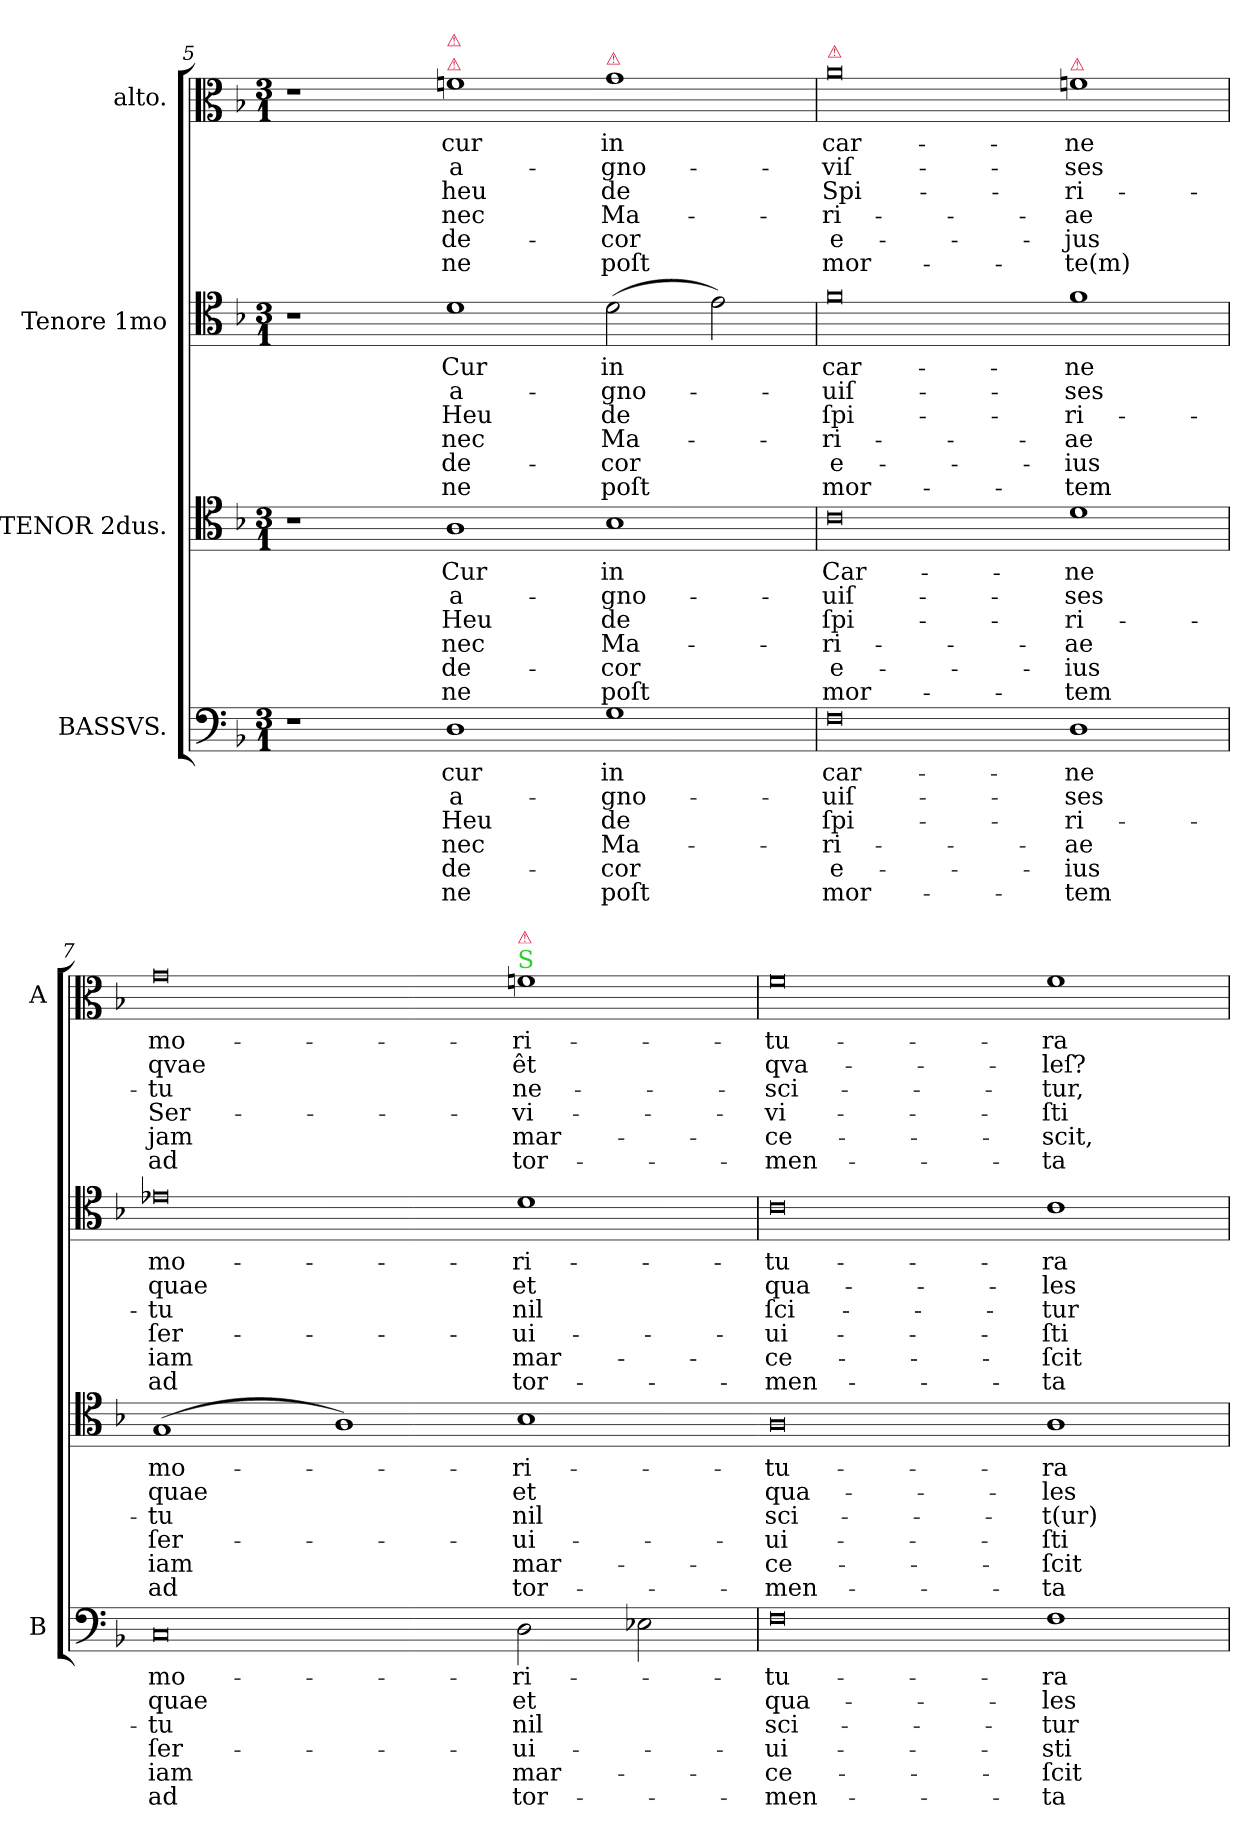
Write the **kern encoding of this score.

**kern	**text	**text	**text	**text	**text	**text	**kern	**text	**text	**text	**text	**text	**text	**kern	**text	**text	**text	**text	**text	**text	**kern	**text	**text	**text	**text	**text	**text
*part4	*part4	*part4	*part4	*part4	*part4	*part4	*part3	*part3	*part3	*part3	*part3	*part3	*part3	*part2	*part2	*part2	*part2	*part2	*part2	*part2	*part1	*part1	*part1	*part1	*part1	*part1	*part1
*staff4	*staff4	*staff4	*staff4	*staff4	*staff4	*staff4	*staff3	*staff3	*staff3	*staff3	*staff3	*staff3	*staff3	*staff2	*staff2	*staff2	*staff2	*staff2	*staff2	*staff2	*staff1	*staff1	*staff1	*staff1	*staff1	*staff1	*staff1
*I"BASSVS.	*	*	*	*	*	*	*I"TENOR 2dus.	*	*	*	*	*	*	*I"Tenore 1mo	*	*	*	*	*	*	*I"alto.	*	*	*	*	*	*
*I'B	*	*	*	*	*	*	*	*	*	*	*	*	*	*	*	*	*	*	*	*	*I'A	*	*	*	*	*	*
*clefF4	*	*	*	*	*	*	*clefC4	*	*	*	*	*	*	*clefC4	*	*	*	*	*	*	*clefC3	*	*	*	*	*	*
*k[b-]	*	*	*	*	*	*	*k[b-]	*	*	*	*	*	*	*k[b-]	*	*	*	*	*	*	*k[b-]	*	*	*	*	*	*
*M3/1	*	*	*	*	*	*	*M3/1	*	*	*	*	*	*	*M3/1	*	*	*	*	*	*	*M3/1	*	*	*	*	*	*
=5	=5	=5	=5	=5	=5	=5	=5	=5	=5	=5	=5	=5	=5	=5	=5	=5	=5	=5	=5	=5	=5	=5	=5	=5	=5	=5	=5
1r	.	.	.	.	.	.	1r	.	.	.	.	.	.	1r	.	.	.	.	.	.	1r	.	.	.	.	.	.
!	!	!	!	!	!	!	!	!	!	!	!	!	!	!	!	!	!	!	!	!	!LO:TX:a:color=crimson:t=⚠	!	!	!	!	!	!
!	!	!	!	!	!	!	!	!	!	!	!	!	!	!	!	!	!	!	!	!	!LO:TX:a:color=crimson:t=⚠	!	!	!	!	!	!
1D	cur	a-	Heu	nec	de-	ne	1A	Cur	a-	Heu	nec	de-	ne	1d	Cur	a-	Heu	nec	de-	ne	1fn	cur	a-	heu	nec	de-	ne
!	!	!	!	!	!	!	!	!	!	!	!	!	!	!	!	!	!	!	!	!	!LO:TX:a:color=crimson:t=⚠	!	!	!	!	!	!
1G	in	-gno-	de	Ma-	-cor	poſt	1B-	in	-gno-	de	Ma-	-cor	poſt	(2d\	in	-gno-	de	Ma-	-cor	poſt	1g	in	-gno-	de	Ma-	-cor	poſt
.	.	.	.	.	.	.	.	.	.	.	.	.	.	2e\)	.	.	.	.	.	.	.	.	.	.	.	.	.
=6	=6	=6	=6	=6	=6	=6	=6	=6	=6	=6	=6	=6	=6	=6	=6	=6	=6	=6	=6	=6	=6	=6	=6	=6	=6	=6	=6
!	!	!	!	!	!	!	!	!	!	!	!	!	!	!	!	!	!	!	!	!	!LO:TX:a:color=crimson:t=⚠	!	!	!	!	!	!
0F	car-	-uiſ-	ſpi-	-ri-	e-	mor-	0c	Car-	-uiſ-	ſpi-	-ri-	e-	mor-	0f	car-	-uiſ-	ſpi-	-ri-	e-	mor-	0a	car-	-viſ-	Spi-	-ri-	-e-	mor-
!	!	!	!	!	!	!	!	!	!	!	!	!	!	!	!	!	!	!	!	!	!LO:TX:a:color=crimson:t=⚠	!	!	!	!	!	!
1D	-ne	-ses	-ri-	-ae	-ius	-tem	1d	-ne	-ses	-ri-	-ae	-ius	-tem	1f	-ne	-ses	-ri-	-ae	-ius	-tem	1fn	-ne	-ses	-ri-	-ae	-jus	-te(m)
=7	=7	=7	=7	=7	=7	=7	=7	=7	=7	=7	=7	=7	=7	=7	=7	=7	=7	=7	=7	=7	=7	=7	=7	=7	=7	=7	=7
0C	mo-	quae	-tu	ſer-	-iam	ad	(1G	mo-	quae	-tu	ſer-	-iam	ad	0e-X	mo-	quae	-tu	ſer-	-iam	ad	0g	mo-	qvae	-tu	Ser-	-jam	ad
.	.	.	.	.	.	.	1A)	.	.	.	.	.	.	.	.	.	.	.	.	.	.	.	.	.	.	.	.
!	!	!	!	!	!	!	!	!	!	!	!	!	!	!	!	!	!	!	!	!	!LO:TX:a:color=limegreen:t=S	!	!	!	!	!	!
!	!	!	!	!	!	!	!	!	!	!	!	!	!	!	!	!	!	!	!	!	!LO:TX:a:color=crimson:t=⚠	!	!	!	!	!	!
2D\	-ri-	et	nil	-ui-	mar-	tor-	1B-	-ri-	et	nil	-ui-	mar-	tor-	1d	-ri-	et	nil	-ui-	mar-	tor-	1fn	-ri-	êt	ne-	-vi-	mar-	tor-
2E-X\	.	.	.	.	.	.	.	.	.	.	.	.	.	.	.	.	.	.	.	.	.	.	.	.	.	.	.
=8	=8	=8	=8	=8	=8	=8	=8-	=8	=8	=8	=8	=8	=8	=8	=8	=8	=8	=8	=8	=8	=8	=8	=8	=8	=8	=8	=8
0F	-tu-	qua-	sci-	-ui-	-ce-	-men-	0A	-tu-	qua-	sci-	-ui-	-ce-	-men-	0c	-tu-	qua-	ſci-	-ui-	-ce-	-men-	0f	-tu-	qva-	-sci-	-vi-	-ce-	-men-
1F	-ra	-les	-tur	-sti	-ſcit	-ta	1A	-ra	-les	-t(ur)	-ſti	-ſcit	-ta	1c	-ra	-les	-tur	-ſti	-ſcit	-ta	1f	-ra	-leſ?	-tur,	-ſti	-scit,	-ta
=	=	=	=	=	=	=	=	=	=	=	=	=	=	=	=	=	=	=	=	=	=	=	=	=	=	=	=
*-	*-	*-	*-	*-	*-	*-	*-	*-	*-	*-	*-	*-	*-	*-	*-	*-	*-	*-	*-	*-	*-	*-	*-	*-	*-	*-	*-
